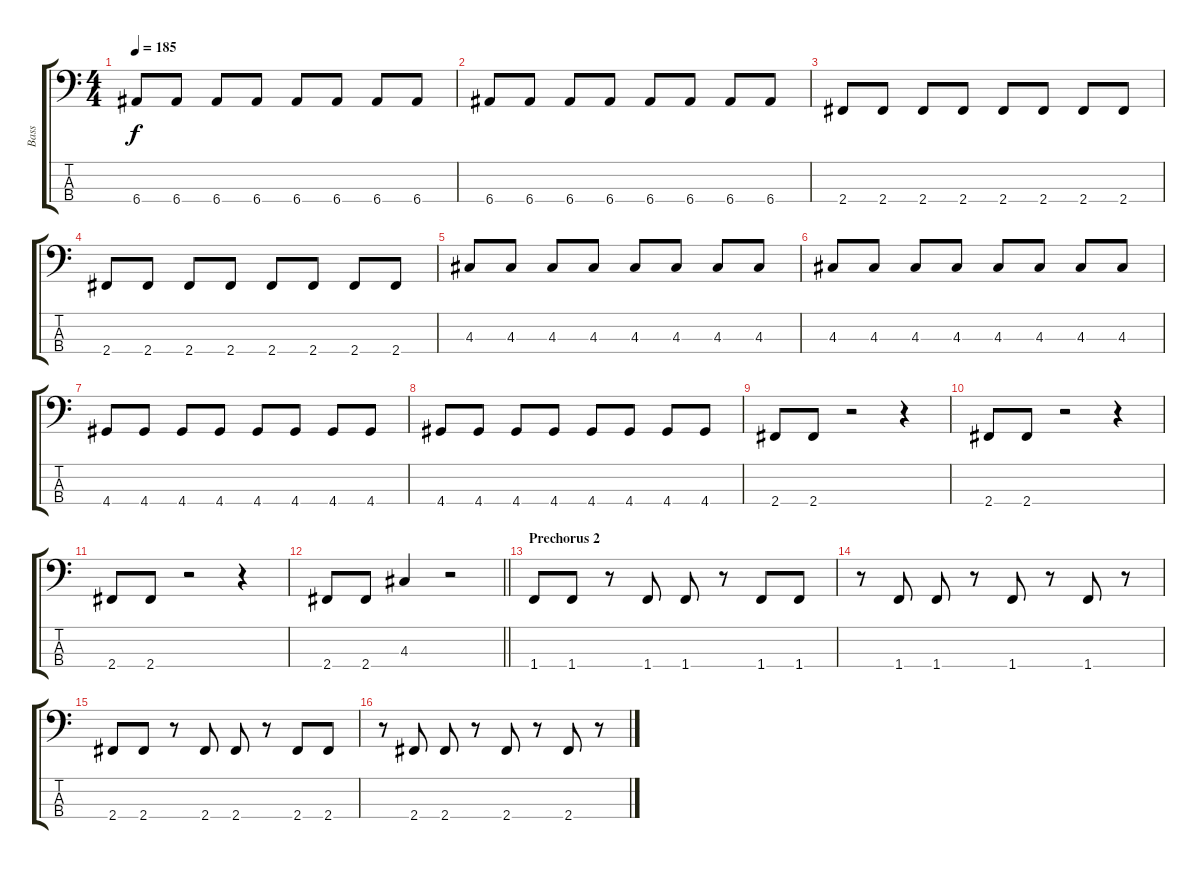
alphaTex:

\track ("Bass" "Bass") {instrument electricbasspick}
\staff {score tabs}
\tuning (G2 D2 A1 E1) {hide}
\ts (4 4)
\tempo 185
\clef f4
\ks c
6.4.8{dy f} 6.4.8 6.4.8 6.4.8 6.4.8 6.4.8 6.4.8 6.4.8 |
6.4.8 6.4.8 6.4.8 6.4.8 6.4.8 6.4.8 6.4.8 6.4.8 |
2.4.8 2.4.8 2.4.8 2.4.8 2.4.8 2.4.8 2.4.8 2.4.8 |
2.4.8 2.4.8 2.4.8 2.4.8 2.4.8 2.4.8 2.4.8 2.4.8 |
4.3.8 4.3.8 4.3.8 4.3.8 4.3.8 4.3.8 4.3.8 4.3.8 |
4.3.8 4.3.8 4.3.8 4.3.8 4.3.8 4.3.8 4.3.8 4.3.8 |
4.4.8 4.4.8 4.4.8 4.4.8 4.4.8 4.4.8 4.4.8 4.4.8 |
4.4.8 4.4.8 4.4.8 4.4.8 4.4.8 4.4.8 4.4.8 4.4.8 |
2.4.8 2.4.8 r.2 r.4 |
2.4.8 2.4.8 r.2 r.4 |
2.4.8 2.4.8 r.2 r.4 |
\barLineRight lightlight
2.4.8 2.4.8 4.3.4 r.2 |
\section ("" "Prechorus 2")
1.4.8 1.4.8 r.8 1.4.8 1.4.8 r.8 1.4.8 1.4.8 |
r.8 1.4.8 1.4.8 r.8 1.4.8 r.8 1.4.8 r.8 |
2.4.8 2.4.8 r.8 2.4.8 2.4.8 r.8 2.4.8 2.4.8 |
r.8 2.4.8 2.4.8 r.8 2.4.8 r.8 2.4.8 r.8
